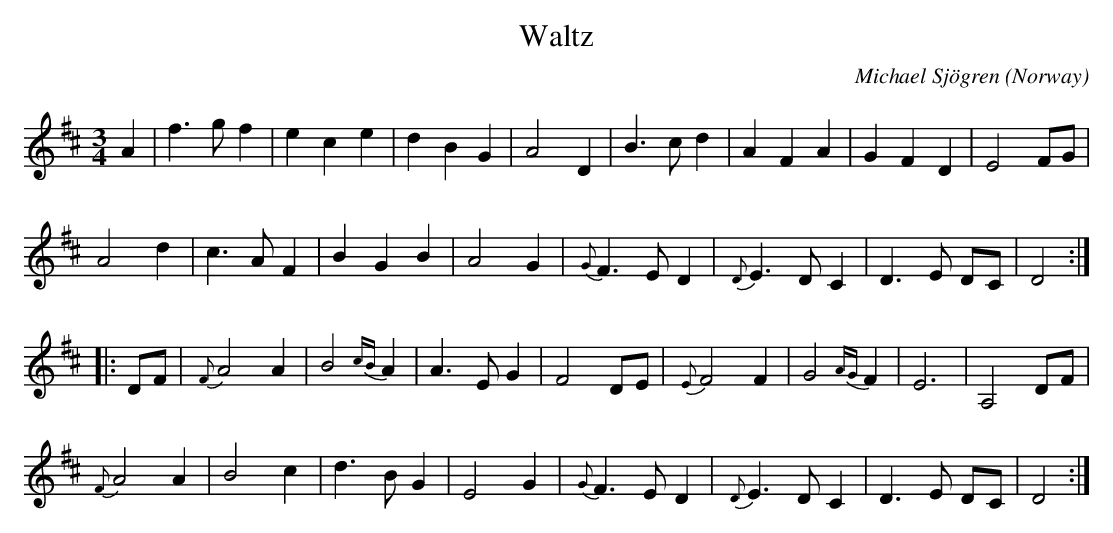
X:1
T:Waltz
C:Michael Sjögren
M:3/4
O:Norway
K:D major
A2|\
f3g f2|e2c2 e2|d2B2 G2|A4 D2|\
B3c d2|A2F2 A2|G2F2 D2|E4 FG|
A4  d2|c3A  F2|B2G2 B2|A4 G2|\
{G}F3E D2|{D}E3D C2|D3E DC|D4::
DF|\
{F}A4 A2|B4 {cB}A2|A3E G2|F4 DE|\
{E}F4 F2|G4 {AG}F2|E6|A,4 DF|
{F}A4 A2|B4 c2|d3B G2|E4 G2|\
{G}F3E D2|{D}E3D C2|D3E DC|D4:|
